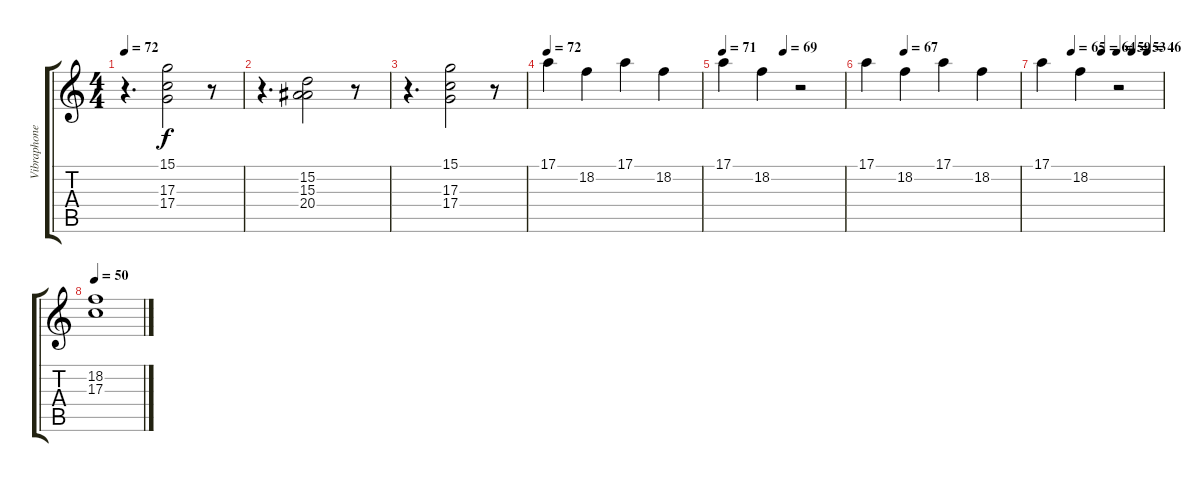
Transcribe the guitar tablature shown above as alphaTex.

\track ("Vibraphone" "Vibraphone") {instrument glockenspiel}
\staff {score tabs}
\tuning (E4 B3 G3 D3 A2 E2) {hide}
\ts (4 4)
\tempo 72
\clef g2
\ks c
r.4{d dy f} (15.1 17.3 17.4).2 r.8 |
r.4{d} (15.2 15.3 20.4).2 r.8 |
r.4{d} (15.1 17.3 17.4).2 r.8 |
\tempo 72
17.1.4 18.2.4 17.1.4 18.2.4 |
\tempo 71
\tempo (69 0.5)
17.1.4 18.2.4 r.2 |
\tempo (67 0.25)
17.1.4 18.2.4 17.1.4 18.2.4 |
\tempo (65 0.25)
\tempo (64 0.5)
\tempo (59 0.625)
\tempo (53 0.75)
\tempo (46 0.875)
17.1.4 18.2.4 r.2 |
\tempo 50
(18.2 17.3).1
